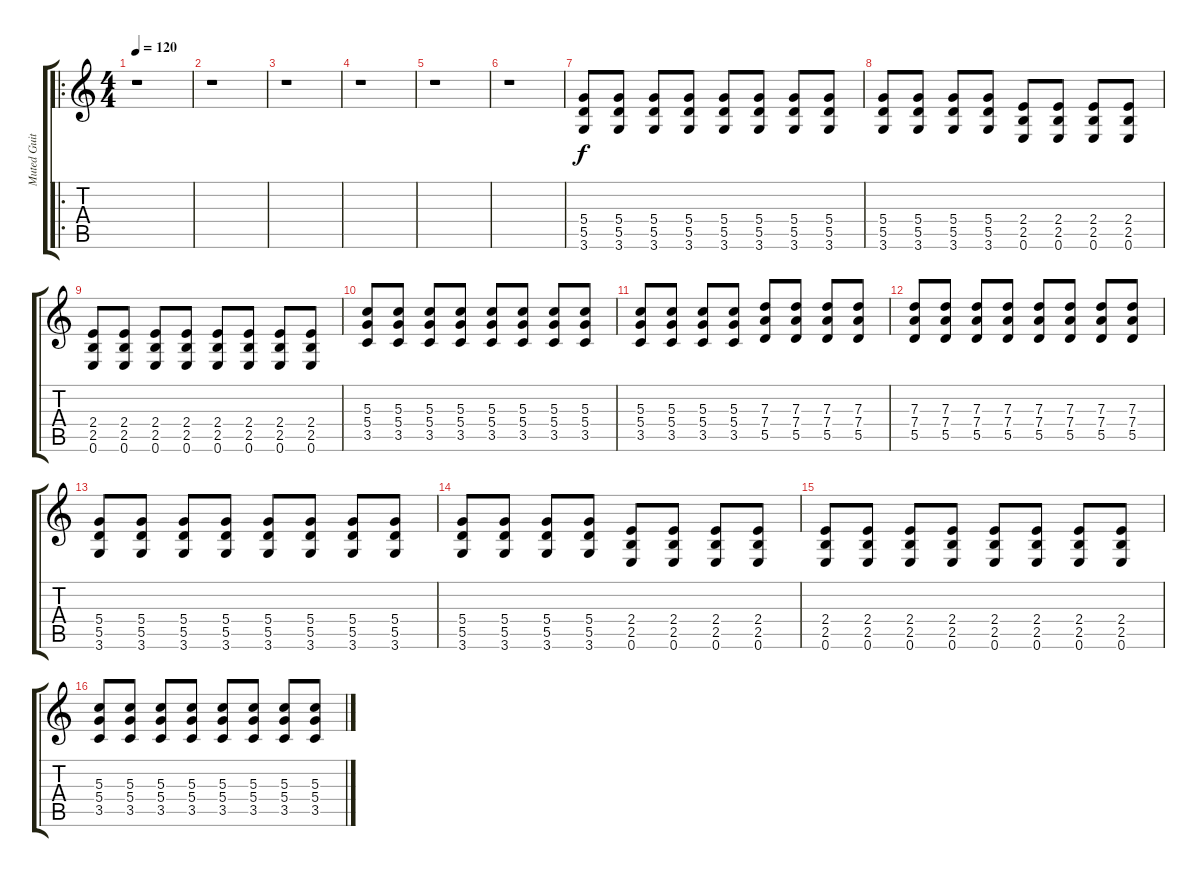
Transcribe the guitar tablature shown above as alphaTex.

\track ("Muted Guitar" "Muted Guit") {instrument electricguitarmuted}
\staff {score tabs}
\tuning (E4 B3 G3 D3 A2 E2) {hide}
\ro
\ts (4 4)
\tempo 120
\clef g2
\ks c
r.1{dy f instrument electricguitarmuted} |
r.1 |
r.1 |
r.1 |
r.1 |
r.1 |
(5.4 5.5 3.6).8 (5.4 5.5 3.6).8 (5.4 5.5 3.6).8 (5.4 5.5 3.6).8 (5.4 5.5 3.6).8 (5.4 5.5 3.6).8 (5.4 5.5 3.6).8 (5.4 5.5 3.6).8 |
(5.4 5.5 3.6).8 (5.4 5.5 3.6).8 (5.4 5.5 3.6).8 (5.4 5.5 3.6).8 (2.4 2.5 0.6).8 (2.4 2.5 0.6).8 (2.4 2.5 0.6).8 (2.4 2.5 0.6).8 |
(2.4 2.5 0.6).8 (2.4 2.5 0.6).8 (2.4 2.5 0.6).8 (2.4 2.5 0.6).8 (2.4 2.5 0.6).8 (2.4 2.5 0.6).8 (2.4 2.5 0.6).8 (2.4 2.5 0.6).8 |
(5.3 5.4 3.5).8 (5.3 5.4 3.5).8 (5.3 5.4 3.5).8 (5.3 5.4 3.5).8 (5.3 5.4 3.5).8 (5.3 5.4 3.5).8 (5.3 5.4 3.5).8 (5.3 5.4 3.5).8 |
(5.3 5.4 3.5).8 (5.3 5.4 3.5).8 (5.3 5.4 3.5).8 (5.3 5.4 3.5).8 (7.3 7.4 5.5).8 (7.3 7.4 5.5).8 (7.3 7.4 5.5).8 (7.3 7.4 5.5).8 |
(7.3 7.4 5.5).8 (7.3 7.4 5.5).8 (7.3 7.4 5.5).8 (7.3 7.4 5.5).8 (7.3 7.4 5.5).8 (7.3 7.4 5.5).8 (7.3 7.4 5.5).8 (7.3 7.4 5.5).8 |
(5.4 5.5 3.6).8 (5.4 5.5 3.6).8 (5.4 5.5 3.6).8 (5.4 5.5 3.6).8 (5.4 5.5 3.6).8 (5.4 5.5 3.6).8 (5.4 5.5 3.6).8 (5.4 5.5 3.6).8 |
(5.4 5.5 3.6).8 (5.4 5.5 3.6).8 (5.4 5.5 3.6).8 (5.4 5.5 3.6).8 (2.4 2.5 0.6).8 (2.4 2.5 0.6).8 (2.4 2.5 0.6).8 (2.4 2.5 0.6).8 |
(2.4 2.5 0.6).8 (2.4 2.5 0.6).8 (2.4 2.5 0.6).8 (2.4 2.5 0.6).8 (2.4 2.5 0.6).8 (2.4 2.5 0.6).8 (2.4 2.5 0.6).8 (2.4 2.5 0.6).8 |
(5.3 5.4 3.5).8 (5.3 5.4 3.5).8 (5.3 5.4 3.5).8 (5.3 5.4 3.5).8 (5.3 5.4 3.5).8 (5.3 5.4 3.5).8 (5.3 5.4 3.5).8 (5.3 5.4 3.5).8
